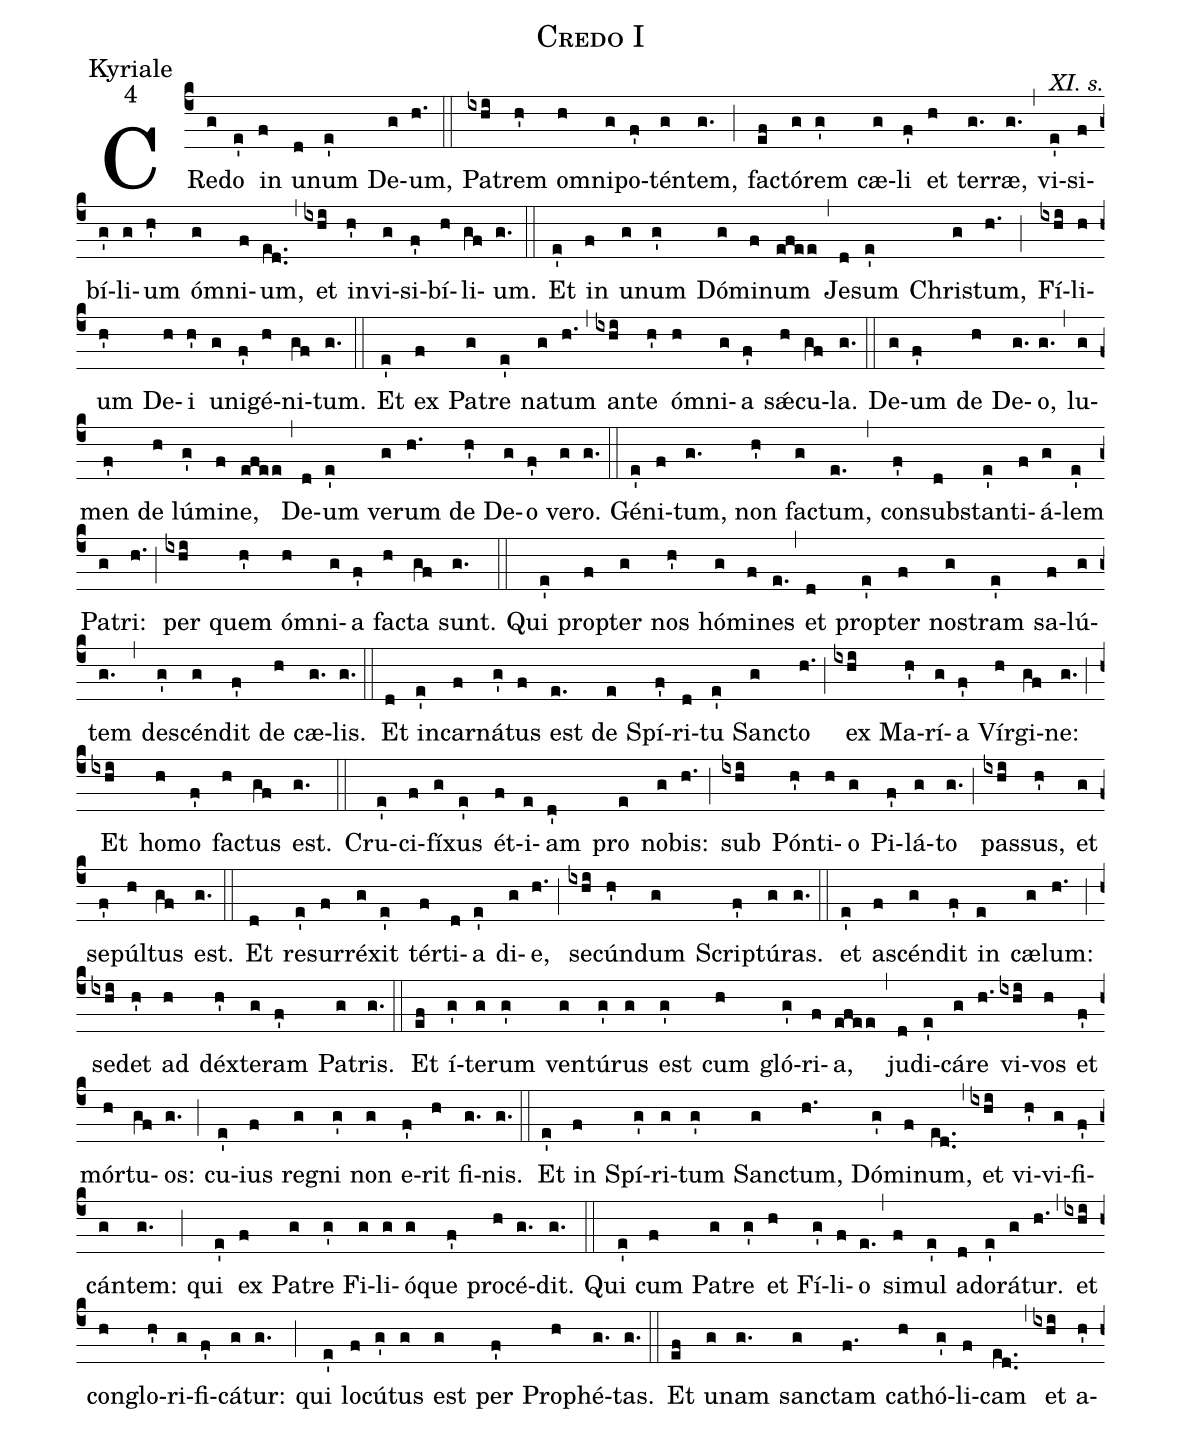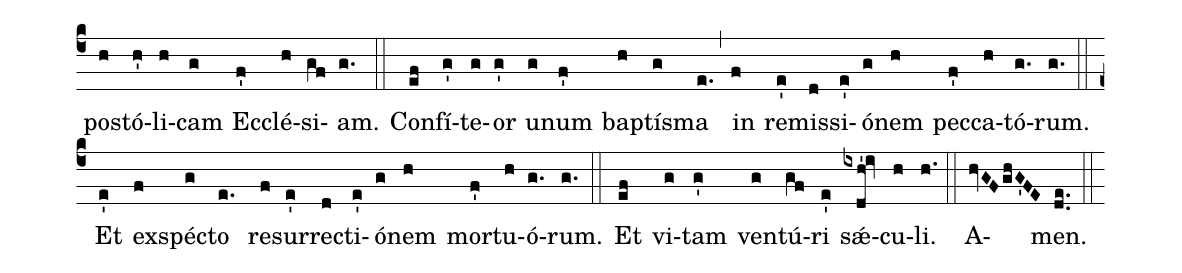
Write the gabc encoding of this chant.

name:Credo I;
office-part:Kyriale;
mode:4;
commentary:XI. s.;
%%
(c4) CRe(g)do(e') in(f) u(d)num(e') De(g)um,(h.) (::)
Pa(ixhi)trem(h') om(h)ni(g)po(f')tén(g)tem,(g.) (;)
fac(ef)tó(g)rem(g') cæ(g)li(f') et(h) ter(g.)ræ,(g.) (,)
vi(e')si(f)bí(g')li(g)um(h') óm(g)ni(f)um,(ed..) (,)
et(ixhi) in(h')vi(g)si(f')bí(h)li(gf)um.(g.) (::)

Et(e') in(f) u(g)num(g') Dó(g)mi(f)num(efee) (,)
Je(d)sum(e') Chri(g)stum,(h.) (;)
Fí(ixhi)li(h)um(h') De(h)i(h') un(g)i(f')gé(h)ni(gf)tum.(g.) (::)
Et(e') ex(f) Pa(g)tre(e') na(g)tum(h.) (,)
an(ixhi)te(h') óm(h)ni(g)a(f') sǽ(h)cu(gf)la.(g.) (::)
De(g)um(f') de(h) De(g.)o,(g.) (,)
lu(g)men(f') de(h) lú(g')mi(f)ne,(efee) (,)
De(d)um(e') ve(g)rum(h.) de(h') De(g)o(f') ve(g)ro.(g.) (::)
Gé(e')ni(f)tum,(g.) non(h') fac(g)tum,(e.) (,)
con(f')sub(d)stan(e')ti(f)á(g)lem(e') Pa(g)tri:(h.) (;)
per(ixhi) quem(h') ó(h)mni(g)a(f') fac(h)ta(gf) sunt.(g.) (::)
Qui(e') pro(f)pter(g) nos(h') hó(g)mi(f)nes(e.) (,)
et(d) prop(e')ter(f) nos(g)tram(e') sa(f)lú(g)tem(g.) (,)
de(g')scén(g)dit(f') de(h) cæ(g.)lis.(g.) (::)
Et(d) in(e')car(f)ná(g')tus(f) est(e.) de(e) Spí(f')ri(d)tu(e') Sanc(g)to(h.) (;)
ex(ixhi) Ma(h')rí(g)a(f') Vír(h)gi(gf)ne:(g.) (;)
Et(ixhi) ho(h)mo(f') fac(h)tus(gf) est.(g.) (::)
Cru(e')ci(f)fí(g)xus(e') ét(f)i(e)am(d') pro(e) no(g)bis:(h.) (;)
sub(ixhi) Pón(h')ti(h)o(g) Pi(f')lá(g)to(g.) (;)
pas(ixhi)sus,(h') et(g) se(f')púl(h)tus(gf) est.(g.) (::)
Et(d) re(e')sur(f)ré(g)xit(e') tér(f)ti(d)a(e') di(g)e,(h.) (;)
se(ixhi)cún(h')dum(g) Scrip(f')tú(g)ras.(g.) (::)
et(e') a(f)scén(g)dit(f') in(e) cæ(g)lum:(h.) (;)
se(ixhi)det(h') ad(h) déx(h')te(g)ram(f') Pa(g)tris.(g.) (::)
Et(ef) í(g')te(g)rum(g') ven(g)tú(g')rus(g) est(g') cum(h) gló(g')ri(f)a,(efee) (,)
ju(d)di(e')cá(g)re(h.) vi(ixhi)vos(h) et(f') mór(h)tu(gf)os:(g.) (;)
cu(e')ius(f) re(g)gni(g') non(g) e(f')rit(h) fi(g.)nis.(g.) (::)

Et(e') in(f) Spí(g')ri(g)tum(g') Sanc(g)tum,(h.) Dó(g')mi(f)num,(ed..) (,)
et(ixhi) vi(h')vi(g)fi(f')cán(g)tem:(g.) (;)
qui(e') ex(f) Pa(g)tre(g') Fi(g)li(g)ó(g)que(f') pro(h)cé(g.)dit.(g.) (::)
Qui(e') cum(f) Pa(g)tre(g') et(h) Fí(g')li(f)o(e.) (,)
si(f)mul(e') a(d)dor(e')á(g)tur.(h.) (,)
et(ixhi) con(h)glo(h')ri(g)fi(f')cá(g)tur:(g.) (;)
qui(e') lo(f)cú(g')tus(g) est(g) per(f') Pro(h)phé(g.)tas.(g.) (::)

Et(ef) u(g)nam(g.) sanc(g)tam(f.) ca(h)thó(g')li(f)cam(ed..) (,)
et(ixhi) a(h')pos(h)tó(h')li(h)cam(g) Ec(f')clé(h)si(gf)am.(g.) (::)

Con(ef)fí(g')te(g)or(g') u(g)num(f') bap(h)tís(g)ma(e.) (,)
in(f) re(e')mis(d)si(e')ó(g)nem(h) pec(f')ca(h)tó(g.)rum.(g.) (::)
Et(e') ex(f)spéc(g)to(e. ) re(f)sur(e')rec(d)ti(e')ó(g)nem(h) mor(f')tu(h)ó(g.)rum.(g.) (::)
Et(ef) vi(g)tam(g') ven(g)tú(gf)ri(e') sǽ(ixdh'!iv)cu(h)li.(h.) (::)
A(hvGFghG'FE)men.(de..) (::)
